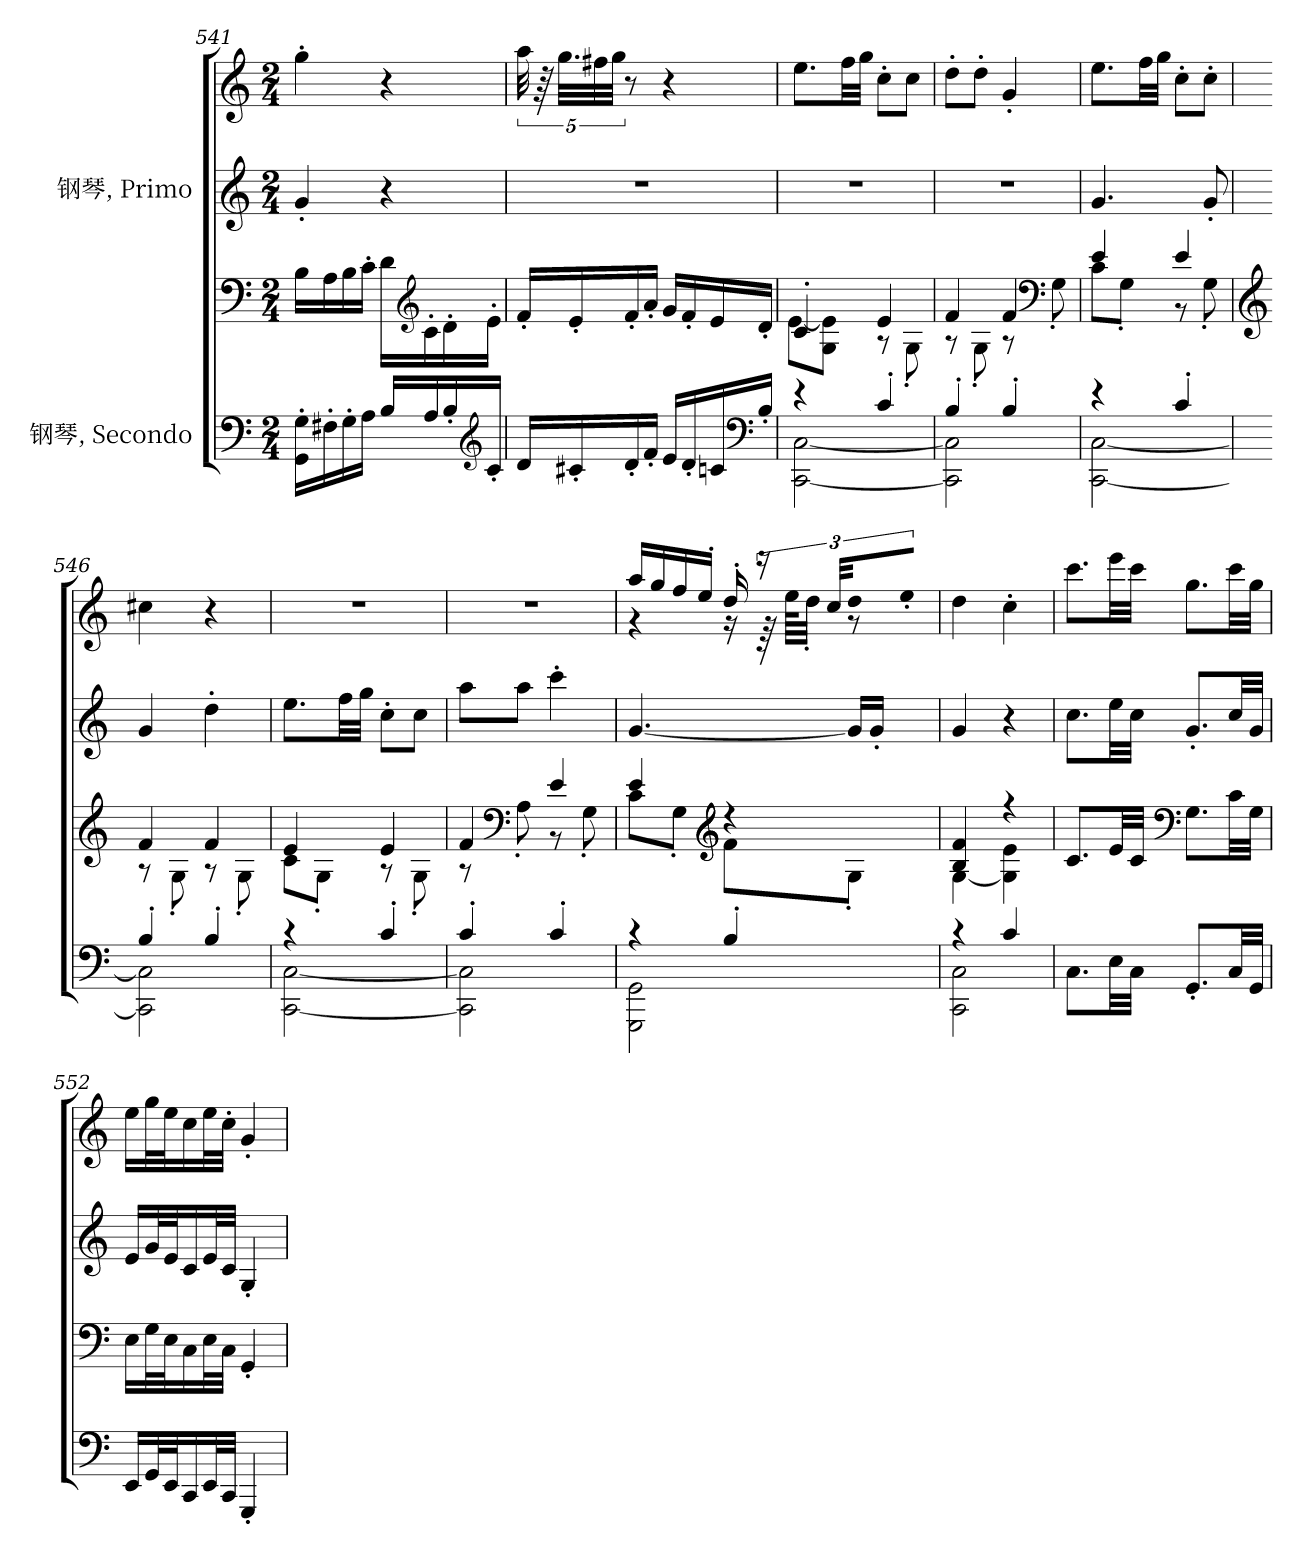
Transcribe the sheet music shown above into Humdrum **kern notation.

**kern	**kern	**kern	**kern
*part2	*part2	*part1	*part1
*staff4	*staff3	*staff2	*staff1
*I"钢琴, Secondo	*	*I"钢琴, Primo	*
!!LO:LB:g=z
*clefF4	*clefF4	*clefG2	*clefG2
*k[]	*k[]	*k[]	*k[]
*M2/4	*M2/4	*M2/4	*M2/4
=541	=541	=541	=541
16GG\' 16G\'LL	16B\LL	4g'/	4gg'\
16F#X'\	16A\	.	.
16G'\	16B\	.	.
16A\JJ	16c'\JJ	.	.
16B/LL	16d\LL	4r	4r
*	*clefG2	*	*
16A/	16c'\	.	.
16B'/	16d'\	.	.
*clefG2	*	*	*
16c'/JJ	16e'\JJ	.	.
=542	=542	=542	=542
16d/LL	16f'/LL	2r	40aa\
.	.	.	80r
.	.	.	40.gg\LLL
16c#X'/	16e'/	.	.
.	.	.	40ff#X\
.	.	.	40gg\JJJ
16d'/	16f'/	.	8r
16f'/JJ	16a'/JJ	.	.
16e/LL	16g/LL	.	4r
16d'/	16f'/	.	.
16cn/	16e/	.	.
*clefF4	*	*	*
16B'/JJ	16d'/JJ	.	.
=543	=543	=543	=543
*^	*^	*	*
4r	[2CC\ [2C\	4c'/	[8e\L	2r	8.ee\L
.	.	.	8G\ 8e\]J	.	.
.	.	.	.	.	32ff\LL
.	.	.	.	.	32gg\JJJ
4c'/	.	4e/	8r	.	8cc'\L
.	.	.	8G'\	.	8cc\J
=544	=544	=544	=544	=544	=544
4B'/	2CC\] 2C\]	4f/	8r	2r	8dd'\L
.	.	.	8G'\	.	8dd'\J
4B'/	.	4f/	8r	.	4g'/
*	*	*clefF4	*	*	*
.	.	.	8G'\	.	.
!!LO:LB:g=z
=545	=545	=545	=545	=545	=545
4r	[2CC\ [2C\	4e/	8c\L	4.g/	8.ee\L
.	.	.	8G'\J	.	.
.	.	.	.	.	32ff\LL
.	.	.	.	.	32gg\JJJ
4c'/	.	4e/	8r	.	8cc'\L
.	.	.	8G'\	8g'/	8cc'\J
=546	=546	=546	=546	=546	=546
*	*	*clefG2	*	*	*
4B'/	2CC\] 2C\]	4f/	8r	4g/	4cc#X\
.	.	.	8G'\	.	.
4B'/	.	4f/	8r	4dd'\	4r
.	.	.	8G'\	.	.
=547	=547	=547	=547	=547	=547
4r	[2CC\ [2C\	4e/	8c\L	8.ee\L	2r
.	.	.	8G'\J	.	.
.	.	.	.	32ff\LL	.
.	.	.	.	32gg\JJJ	.
4c'/	.	4e/	8r	8cc'\L	.
.	.	.	8G'\	8cc\J	.
=548	=548	=548	=548	=548	=548
4c'/	2CC\] 2C\]	4f/	8r	8aa\L	2r
*	*	*clefF4	*	*	*
.	.	.	8A'\	8aa\J	.
4c'/	.	4e/	8r	4ccc'\	.
.	.	.	8G'\	.	.
=549	=549	=549	=549	=549	=549
*	*	*	*	*	*^
4r	2GGG\ 2GG\	4e/	8c\L	[4.g/	16aa/LL	4r
.	.	.	.	.	16gg/	.
.	.	.	8G'\J	.	16ff/	.
.	.	.	.	.	16ee'/JJ	.
*	*	*clefG2	*	*	*	*
4B'/	.	4r	8f\L	.	16dd'/	16r
.	.	.	.	.	24r	64r
.	.	.	.	.	.	64ee\KLLL
.	.	.	.	.	.	32dd'\JJJ
.	.	.	.	.	48cc/KLL	.
.	.	.	8G'\J	16g/LL]	16dd/	8r
.	.	.	.	16g'/JJ	16ee'/JJ	.
*	*	*	*	*	*v	*v
=550	=550	=550	=550	=550	=550
4r	2CC\ 2C\	4B/ 4f/	[4G\	4g/	4dd\
4c/	.	4r	4G\] 4e\	4r	4cc'\
*v	*v	*	*	*	*
*	*v	*v	*	*
!!LO:PB:g=z
=551	=551	=551	=551
8.C\L	8.c/L	8.cc\L	8.ccc\L
32E\LL	32e/LL	32ee\LL	32eee\LL
32C\JJJ	32c/JJJ	32cc\JJJ	32ccc\JJJ
*	*clefF4	*	*
8.GG'/L	8.G\L	8.g'/L	8.gg\L
32C/LL	32c\LL	32cc/LL	32ccc\LL
32GG/JJJ	32G\JJJ	32g/JJJ	32gg\JJJ
=552	=552	=552	=552
16EE/LL	16E\LL	16e/LL	16ee\LL
32GG/L	32G\L	32g/L	32gg\L
32EE/J	32E\J	32e/J	32ee\J
16CC/	16C\	16c/	16cc\
32EE/L	32E\L	32e/L	32ee\L
32CC/JJJ	32C\JJJ	32c/JJJ	32cc'\JJJ
4GGG'/	4GG'/	4G'/	4g'/
=	=	=	=
*-	*-	*-	*-
